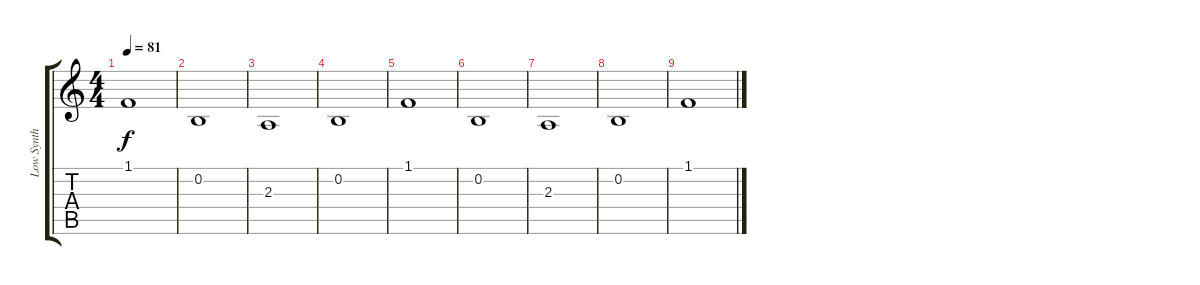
\track ("Low Synth Strings" "Low Synth ") {instrument synthstrings1}
\staff {score tabs}
\tuning (E4 B3 G3 D3 A2 E2) {hide}
\ts (4 4)
\tempo 81
\clef g2
\ks c
1.1.1{dy f} |
0.2.1 |
2.3.1 |
0.2.1 |
1.1.1 |
0.2.1 |
2.3.1 |
0.2.1 |
1.1.1
